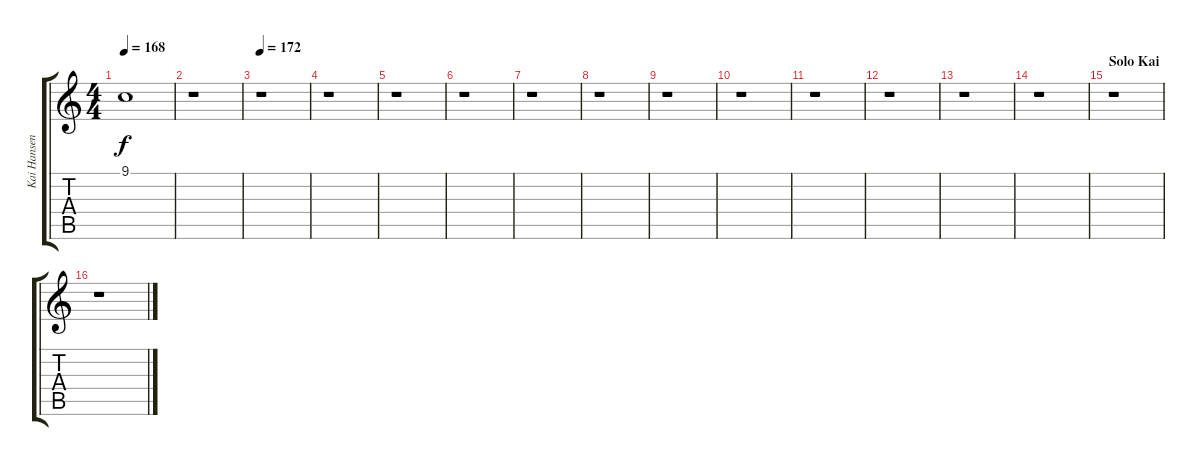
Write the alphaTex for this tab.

\track ("Kai Hansen - Vocals" "Kai Hansen") {instrument trumpet}
\staff {score tabs}
\tuning (Eb4 Bb3 Gb3 Db3 Ab2 Eb2) {hide}
\ts (4 4)
\tempo 168
\clef g2
\ks c
9.1.1{dy f} |
r.1 |
\tempo 172
r.1 |
r.1 |
r.1 |
r.1 |
r.1 |
r.1 |
r.1 |
r.1 |
r.1 |
r.1 |
r.1 |
r.1 |
\section ("" "Solo Kai")
r.1 |
r.1
